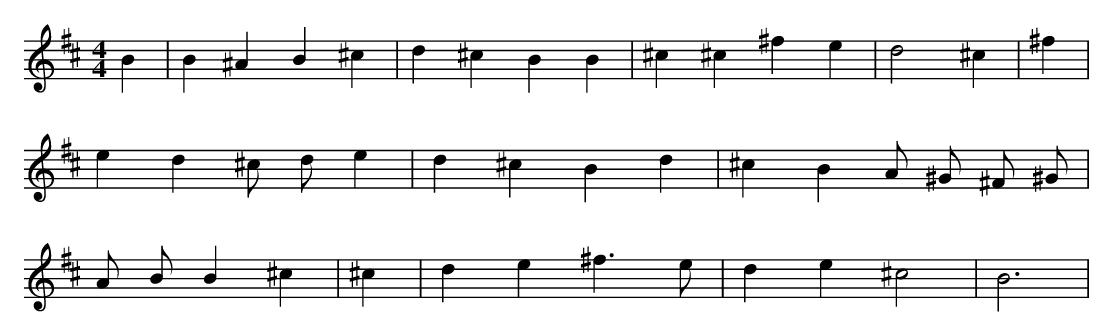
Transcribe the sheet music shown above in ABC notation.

X:1
M:4/4
L:1/8
K:D
B2 | B2 ^A2 B2 ^c2 | d2 ^c2 B2 B2 | ^c2 ^c2 ^f2 e2 | d4 ^c2 | ^f2 | e2 d2 ^c d e2 | d2 ^c2 B2 d2 | ^c2 B2 A ^G ^F ^G | A B B2 ^c2 | ^c2 | d2 e2 ^f3 e | d2 e2 ^c4 | B6 |
